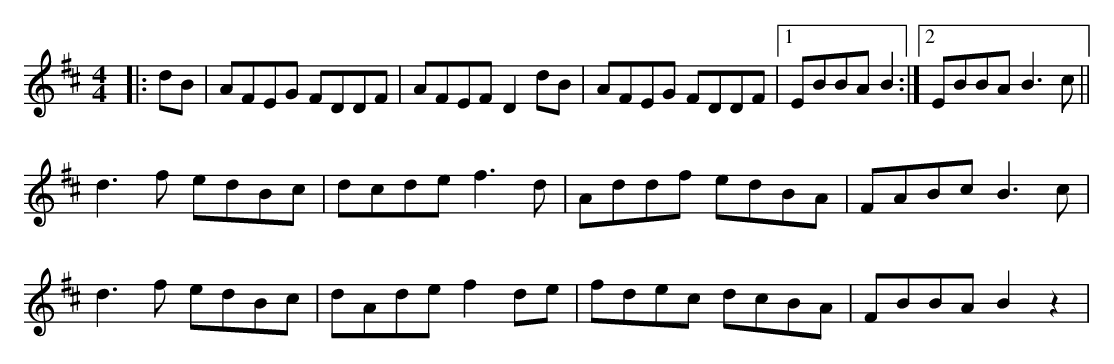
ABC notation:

X:1
M:4/4
K:D
|: dB|AFEG FDDF|AFEF D2 dB|AFEG FDDF|1 EBBA B2:|2 EBBA B3c||
d3 f edBc|dcde f3 d|Addf edBA|FABc B3 c|
d3 f edBc|dAde f2 de|fdec dcBA|FBBA B2 z2|
